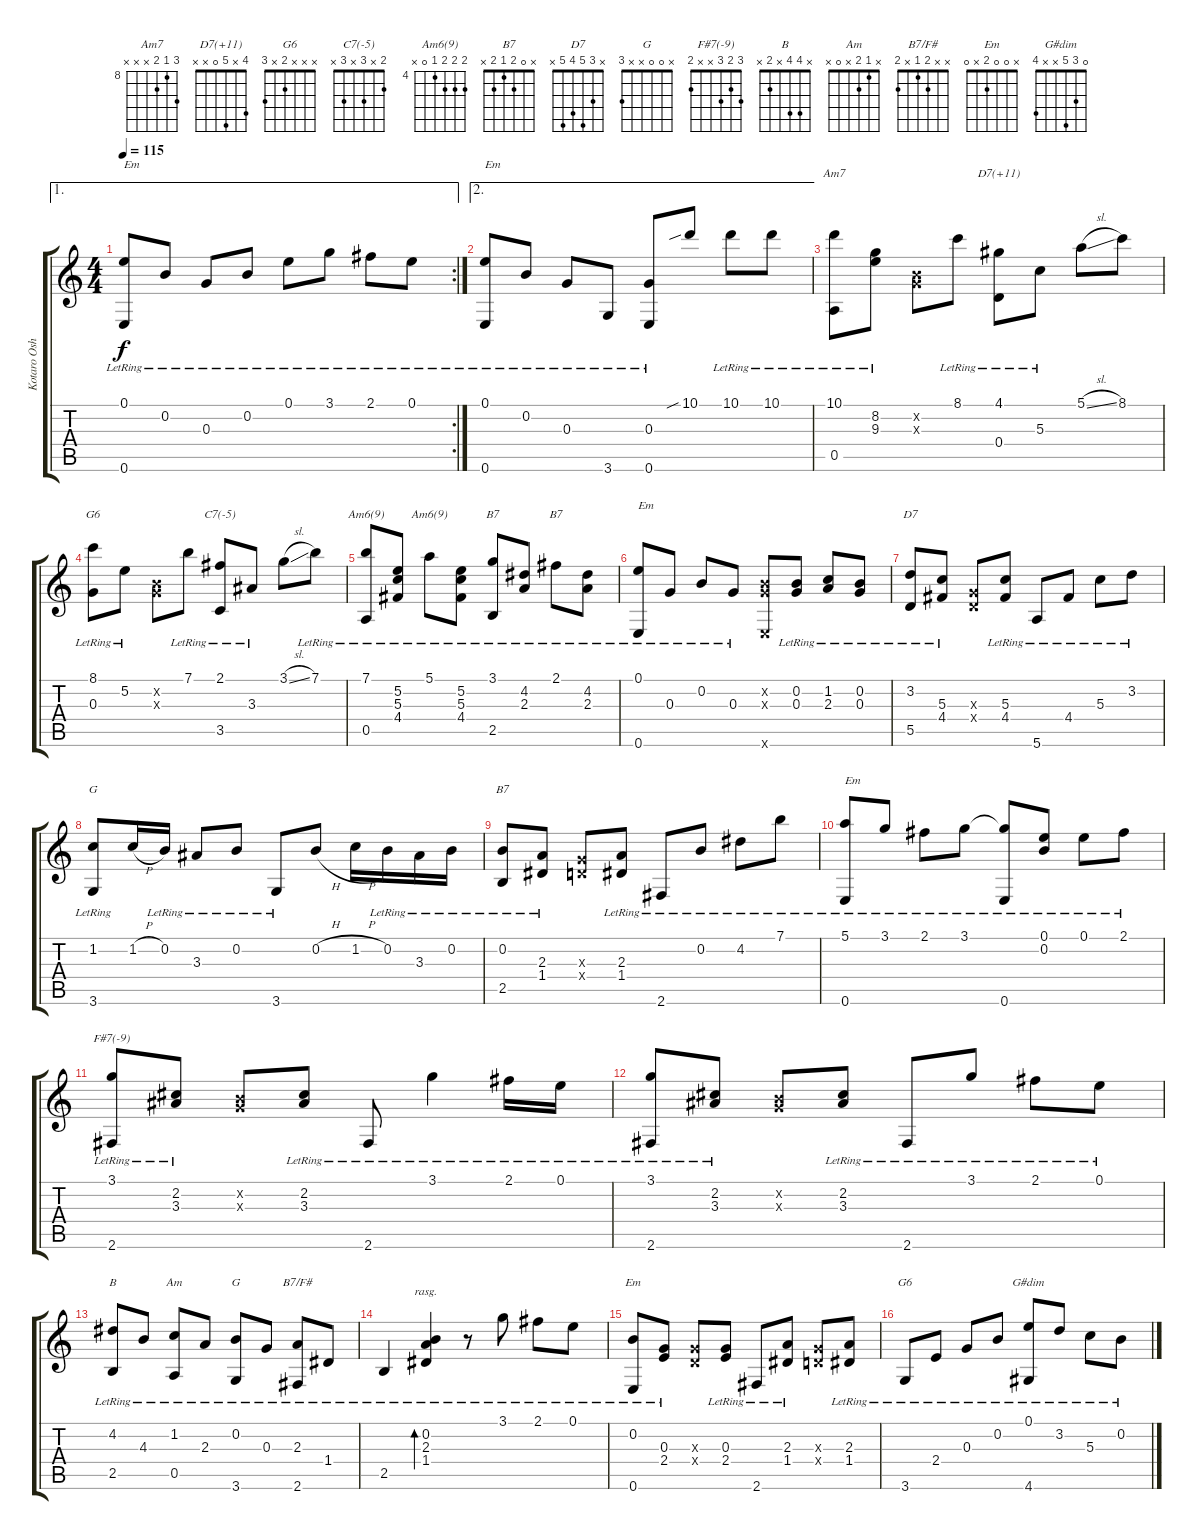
\track ("Kotaro Oshio" "Kotaro Osh") {instrument acousticguitarsteel}
\staff {score tabs}
\tuning (E4 B3 G3 D3 A2 E2) {hide}
\chord ("Am7" 10 8 9 x x x) {firstfret 8}
\chord ("D7(+11)" 4 x 5 0 x x)
\chord ("G6" 8 5 0 x x x) {firstfret 5}
\chord ("C7(-5)" 2 x 3 x 3 x)
\chord ("Am6(9)" 7 5 5 4 0 x) {firstfret 4}
\chord ("Am6(9)" 5 5 5 4 0 x) {firstfret 4}
\chord ("B7" 3 4 2 x 2 x)
\chord ("B7" 2 4 2 x 2 x)
\chord ("D7" x 3 5 4 5 x)
\chord ("G" x 1 3 x x 3)
\chord ("B7" x 0 2 1 2 x)
\chord ("F#7(-9)" 3 2 3 x x 2)
\chord ("B" x 4 4 x 2 x)
\chord ("Am" x 1 2 x 0 x)
\chord ("G" x 0 0 x x 3)
\chord ("B7/F#" x x 2 1 x 2)
\chord ("Em" x 0 0 2 x 0)
\chord ("G6" x x x 2 x 3)
\chord ("G#dim" 0 3 5 x x 4)
\ae 1
\rc 2
\ts (4 4)
\tempo 115
\clef g2
\ks c
(0.1{lr} 0.6{lr}).8{txt "Em" dy f} 0.2{lr}.8 0.3{lr}.8 0.2{lr}.8 0.1{lr}.8 3.1{lr}.8 2.1{lr}.8 0.1{lr}.8 |
\ae 2
(0.1{lr} 0.6{lr}).8{txt "Em"} 0.2{lr}.8 0.3{lr}.8 3.6{lr}.8 (0.3{lr} 0.6{lr}).8 10.1{sib}.8 10.1{lr}.8 10.1{lr}.8 |
(10.1{lr} 0.5{lr}).8{ch "Am7"} (8.2{lr} 9.3{lr}).8 (0.2{x} 0.3{x}).8 8.1{lr}.8 (4.1{lr} 0.4{lr}).8{ch "D7(+11)"} 5.3{lr}.8 5.1{sl}.8 8.1.8 |
(8.1{lr} 0.3{lr}).8{ch "G6"} 5.2{lr}.8 (0.2{x} 0.3{x}).8 7.1{lr}.8 (2.1{lr} 3.5{lr}).8{ch "C7(-5)"} 3.3{lr}.8 3.1{sl}.8 7.1{lr}.8 |
(7.1{lr} 0.5{lr}).8{ch "Am6(9)"} (5.2{lr} 5.3{lr} 4.4{lr}).8 5.1{lr}.8{ch "Am6(9)"} (5.2{lr} 5.3{lr} 4.4{lr}).8 (3.1{lr} 2.5{lr}).8{ch "B7"} (4.2{lr} 2.3{lr}).8 2.1{lr}.8{ch "B7"} (4.2{lr} 2.3{lr}).8 |
(0.1{lr} 0.6{lr}).8{txt "Em"} 0.3{lr}.8 0.2{lr}.8 0.3{lr}.8 (0.2{x} 0.3{x} 0.6{x}).8 (0.2{lr} 0.3{lr}).8 (1.2{lr} 2.3{lr}).8 (0.2{lr} 0.3{lr}).8 |
(3.2{lr} 5.5{lr}).8{ch "D7"} (5.3{lr} 4.4{lr}).8 (0.3{x} 0.4{x}).8 (5.3{lr} 4.4{lr}).8 5.6{lr}.8 4.4{lr}.8 5.3{lr}.8 3.2{lr}.8 |
(1.2{lr} 3.6{lr}).8{ch "G"} 1.2{h}.16 0.2{lr}.16 3.3{lr}.8 0.2{lr}.8 3.6{lr}.8 0.2{h}.8 1.2{h}.16 0.2{lr}.16 3.3{lr}.16 0.2{lr}.16 |
(0.2{lr} 2.5{lr}).8{ch "B7"} (2.3{lr} 1.4{lr}).8 (0.3{x} 0.4{x}).8 (2.3{lr} 1.4{lr}).8 2.6{lr}.8 0.2{lr}.8 4.2{lr}.8 7.1{lr}.8 |
(5.1{lr} 0.6{lr}).8{txt "Em"} 3.1{lr}.8 2.1{lr}.8 3.1{lr}.8 (3.1{t} 0.6{lr}).8 (0.1{lr} 0.2{lr}).8 0.1{lr}.8 2.1{lr}.8 |
(3.1{lr} 2.6{lr}).8{ch "F#7(-9)"} (2.2{lr} 3.3{lr}).8 (0.2{x} 0.3{x}).8 (2.2{lr} 3.3{lr}).8 2.6{lr}.8 3.1{lr}.4 2.1{lr}.16 0.1{lr}.16 |
(3.1{lr} 2.6{lr}).8 (2.2{lr} 3.3{lr}).8 (0.2{x} 0.3{x}).8 (2.2{lr} 3.3{lr}).8 2.6{lr}.8 3.1{lr}.8 2.1{lr}.8 0.1{lr}.8 |
(4.2{lr} 2.5{lr}).8{ch "B"} 4.3{lr}.8 (1.2{lr} 0.5{lr}).8{ch "Am"} 2.3{lr}.8 (0.2{lr} 3.6{lr}).8{ch "G"} 0.3{lr}.8 (2.3{lr} 2.6{lr}).8{ch "B7/F#"} 1.4{lr}.8 |
2.5{lr}.4 (0.2{lr} 2.3{lr} 1.4{lr}).4{bd 480 rasg ii} r.8 3.1{lr}.8 2.1{lr}.8 0.1{lr}.8 |
(0.2{lr} 0.6{lr}).8{ch "Em"} (0.3{lr} 2.4{lr}).8 (0.3{x} 0.4{x}).8 (0.3{lr} 2.4{lr}).8 2.6{lr}.8 (2.3{lr} 1.4{lr}).8 (0.3{x} 0.4{x}).8 (2.3{lr} 1.4{lr}).8 |
3.6{lr}.8{ch "G6"} 2.4{lr}.8 0.3{lr}.8 0.2{lr}.8 (0.1{lr} 4.6{lr}).8{ch "G#dim"} 3.2{lr}.8 5.3{lr}.8 0.2{lr}.8
